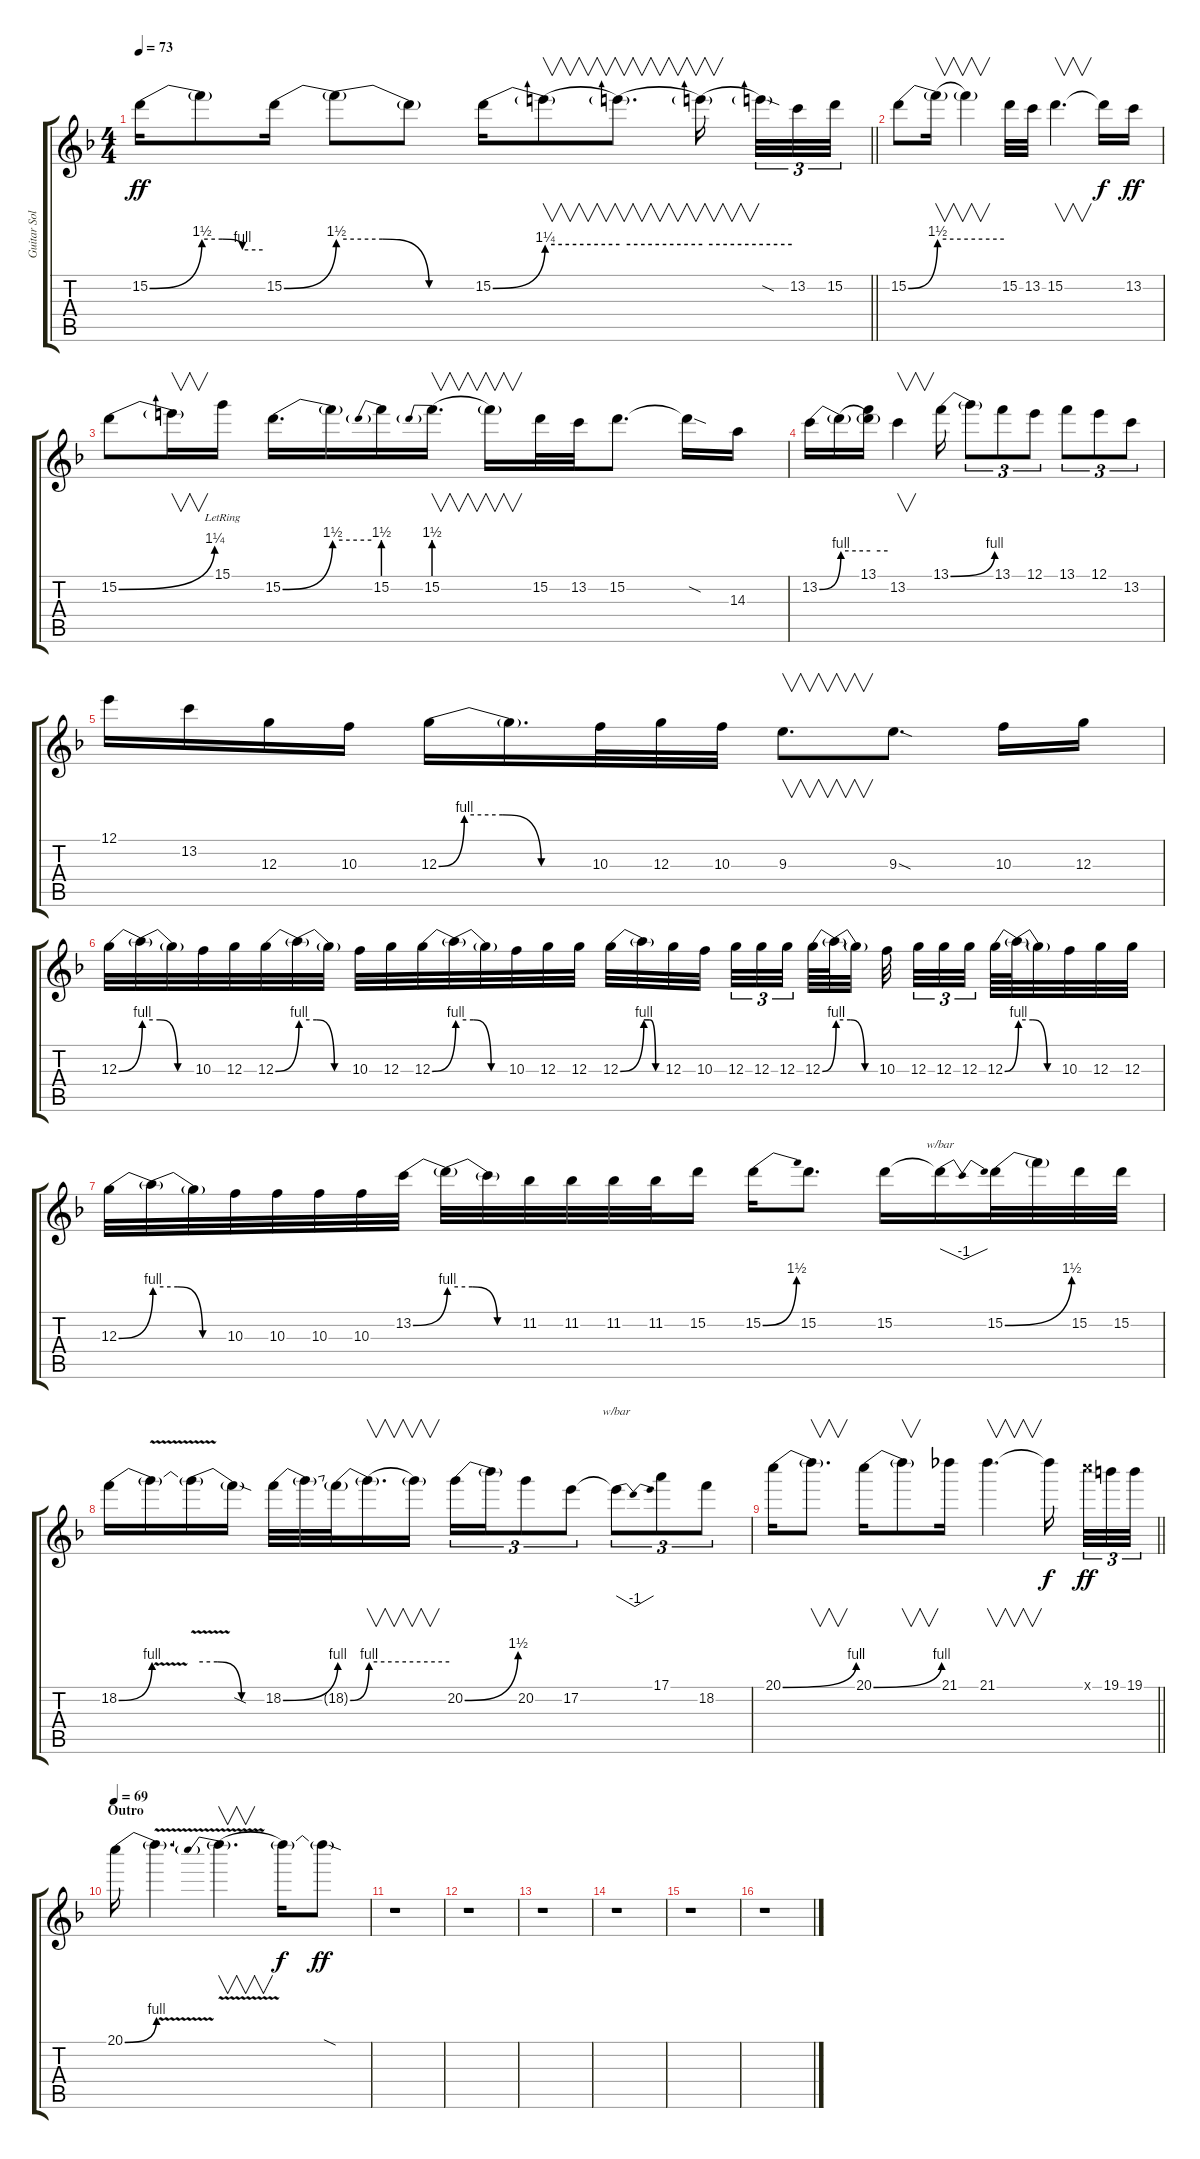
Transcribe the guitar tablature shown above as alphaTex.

\track ("Guitar Solo L" "Guitar Sol") {mute instrument overdrivenguitar}
\staff {score tabs}
\tuning (E4 B3 G3 D3 A2 E2) {hide}
\ts (4 4)
\tempo 73
\clef g2
\barLineRight lightlight
\ks f
15.2{be (bend 0 0 60 6)}.16{dy ff} 15.2{be (custom 0 6 20 6 40 4 60 4) t}.8 15.2{be (bend 0 0 60 6)}.16 15.2{be (custom 0 6 20 6 40 0 60 0) t}.8 15.2{t}.8 15.2{be (bend 0 0 60 5)}.16 15.2{be (hold 0 5 60 5) t}.8{v} 15.2{be (hold 0 5 60 5) t}.8{v d} 15.2{be (hold 0 5 60 5) t}.16{v beam splitsecondary} 15.2{sod t}.32{tu (3 2)} 13.2.32{tu (3 2)} 15.2.32{tu (3 2)} |
15.2{be (bend 0 0 60 6)}.8 15.2{be (hold 0 6 60 6) t}.16{v} 15.2{t}.4{v} 15.2.32 13.2.32 15.2.4{v d} 15.2{t}.16{dy f} 13.2.16{dy ff} |
15.2{be (bend 0 0 60 5)}.8 15.2{t}.16{v} 15.1{lr}.16 15.2{be (bend 0 0 60 6)}.16{d} 15.2{be (hold 0 6 60 6) t}.16 15.2{be (prebend 0 6 60 6)}.16 15.2{be (prebend 0 6 60 6)}.16{v d} 15.2{t}.16{v} 15.2.32 13.2.32 15.2.8{d} 15.2{sod t}.16 14.3.16 |
13.2{be (bend 0 0 60 4)}.16 13.2{be (hold 0 4 60 4) t}.16 (13.1 13.2{be (hold 0 4 60 4) t}).16 13.2.4{v} 13.1{be (bend 0 0 60 4)}.16 13.1{t}.8{tu (3 2)} 13.1.8{tu (3 2)} 12.1.8{tu (3 2)} 13.1.8{tu (3 2)} 12.1.8{tu (3 2)} 13.2.8{tu (3 2)} |
12.1.16 13.2.16 12.3.16 10.3.16 12.3{be (custom 0 0 10 4 25 4 40 0 60 0)}.16 12.3{t}.16{d} 10.3.32 12.3.32 10.3.32 9.3.8{v d} 9.3{sod}.8{d} 10.3.16 12.3.16 |
12.3{be (bend 0 0 60 4)}.32 12.3{be (custom 0 4 20 4 40 0 60 0) t}.32 12.3{t}.32 10.3.32 12.3.32 12.3{be (bend 0 0 60 4)}.32 12.3{be (custom 0 4 20 4 40 0 60 0) t}.32 12.3{t}.32 10.3.32 12.3.32 12.3{be (bend 0 0 60 4)}.32 12.3{be (custom 0 4 20 4 40 0 60 0) t}.32 12.3{t}.32 10.3.32 12.3.32 12.3.32 12.3{be (bend 0 0 60 4)}.32 12.3{be (custom 0 4 20 4 40 0 60 0) t}.32 12.3.32 10.3.32{beam splitsecondary} 12.3.32{tu (3 2)} 12.3.32{tu (3 2)} 12.3.32{tu (3 2) beam splitsecondary} 12.3{be (bend 0 0 60 4)}.64 12.3{be (custom 0 4 20 4 40 0 60 0) t}.64 12.3{t}.32 10.3.32{beam splitsecondary} 12.3.32{tu (3 2)} 12.3.32{tu (3 2)} 12.3.32{tu (3 2) beam splitsecondary} 12.3{be (bend 0 0 60 4)}.64 12.3{be (custom 0 4 20 4 40 0 60 0) t}.64 12.3{t}.32 10.3.32 12.3.32 12.3.32 |
12.3{be (bend 0 0 60 4)}.32 12.3{be (custom 0 4 20 4 40 0 60 0) t}.32 12.3{t}.32 10.3.32 10.3.32 10.3.32 10.3.32 13.2{be (bend 0 0 60 4)}.32 13.2{be (custom 0 4 20 4 40 0 60 0) t}.32 13.2{t}.32 11.2.32 11.2.32 11.2.32 11.2.32 15.2.16 15.2{be (bend 0 0 60 6)}.16 15.2.8{d} 15.2.16 15.2{t}.16{tbe (dip default 0 0 30 -4 60 0)} 15.2{be (bend 0 0 60 6)}.32 15.2{t}.32 15.2.32 15.2.32 |
18.2{be (bend 0 0 60 4)}.16 18.2{v t}.16 18.2{be (custom 0 4 20 4 40 0 60 0) t}.16 18.2{sod t}.16 18.2{be (bend 0 0 60 4)}.32 18.2{t}.32 18.2{be (bend 0 0 60 4) t}.32 18.2{be (hold 0 4 60 4) t}.16{v d} 18.2{t}.16{v} 20.2{be (bend 0 0 60 6)}.16{tu (3 2)} 20.2{t}.16{tu (3 2)} 20.2.8{tu (3 2)} 17.2.8{tu (3 2)} 17.2{t}.8{tu (3 2) tbe (dip default 0 0 30 -4 60 0)} 17.1.8{tu (3 2)} 18.2.8{tu (3 2)} |
\barLineRight lightlight
20.1{be (bend 0 0 60 4)}.16 20.1{t}.8{v d} 20.1{be (bend 0 0 60 4)}.16 20.1{t}.8{v} 21.1.16 21.1.4{v d} 21.1{t}.16{dy f beam splitsecondary} 20.1{x}.32{tu (3 2) dy ff} 19.1.32{tu (3 2)} 19.1.32{tu (3 2)} |
\section ("" "Outro")
\tempo 69
20.1{be (bend 0 0 60 4)}.16 20.1{v t}.4{d} 20.1{be (prebend 0 4 60 4) t}.4{v d} 20.1{t}.16{dy f} 20.1{sod t}.8{dy ff} |
r.1 |
r.1 |
r.1 |
r.1 |
r.1 |
r.1
